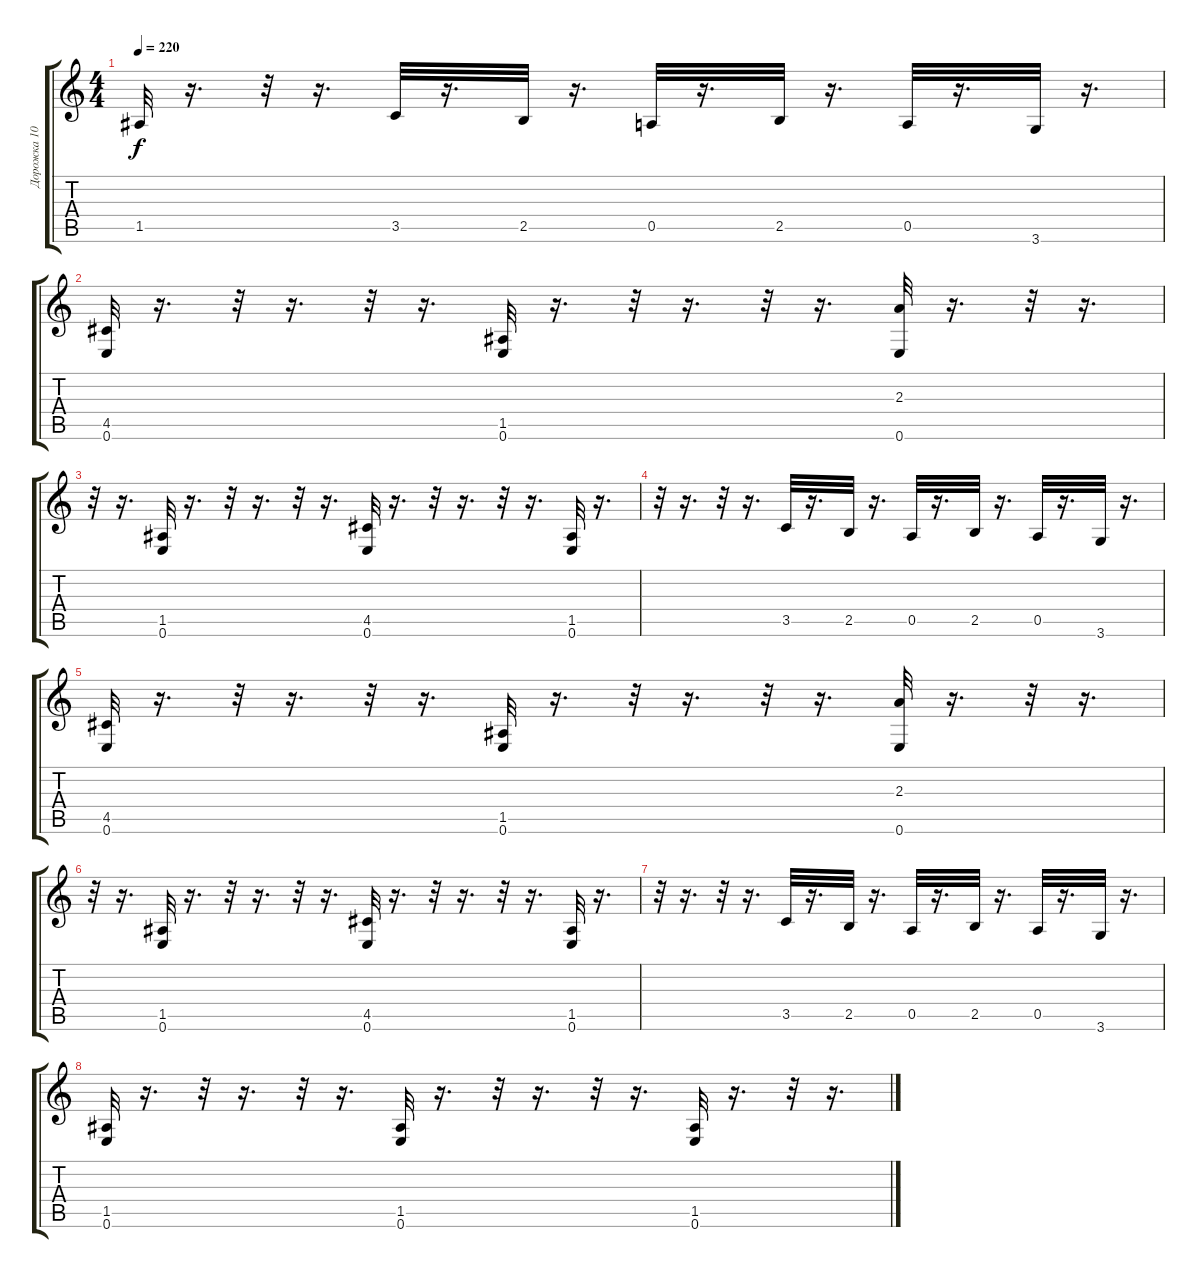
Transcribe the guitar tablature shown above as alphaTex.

\track ("Дорожка 10" "Дорожка 10") {instrument acousticguitarnylon}
\staff {score tabs}
\tuning (E4 B3 G3 D3 A2 E2) {hide}
\ts (4 4)
\tempo 220
\clef g2
\ks c
1.5.32{dy f} r.16{d} r.32 r.16{d} 3.5.32 r.16{d} 2.5.32 r.16{d} 0.5.32 r.16{d} 2.5.32 r.16{d} 0.5.32 r.16{d} 3.6.32 r.16{d} |
(4.5 0.6).32 r.16{d} r.32 r.16{d} r.32 r.16{d} (1.5 0.6).32 r.16{d} r.32 r.16{d} r.32 r.16{d} (2.3 0.6).32 r.16{d} r.32 r.16{d} |
r.32 r.16{d} (1.5 0.6).32 r.16{d} r.32 r.16{d} r.32 r.16{d} (4.5 0.6).32 r.16{d} r.32 r.16{d} r.32 r.16{d} (1.5 0.6).32 r.16{d} |
r.32 r.16{d} r.32 r.16{d} 3.5.32 r.16{d} 2.5.32 r.16{d} 0.5.32 r.16{d} 2.5.32 r.16{d} 0.5.32 r.16{d} 3.6.32 r.16{d} |
(4.5 0.6).32 r.16{d} r.32 r.16{d} r.32 r.16{d} (1.5 0.6).32 r.16{d} r.32 r.16{d} r.32 r.16{d} (2.3 0.6).32 r.16{d} r.32 r.16{d} |
r.32 r.16{d} (1.5 0.6).32 r.16{d} r.32 r.16{d} r.32 r.16{d} (4.5 0.6).32 r.16{d} r.32 r.16{d} r.32 r.16{d} (1.5 0.6).32 r.16{d} |
r.32 r.16{d} r.32 r.16{d} 3.5.32 r.16{d} 2.5.32 r.16{d} 0.5.32 r.16{d} 2.5.32 r.16{d} 0.5.32 r.16{d} 3.6.32 r.16{d} |
(1.5 0.6).32 r.16{d} r.32 r.16{d} r.32 r.16{d} (1.5 0.6).32 r.16{d} r.32 r.16{d} r.32 r.16{d} (1.5 0.6).32 r.16{d} r.32 r.16{d}
